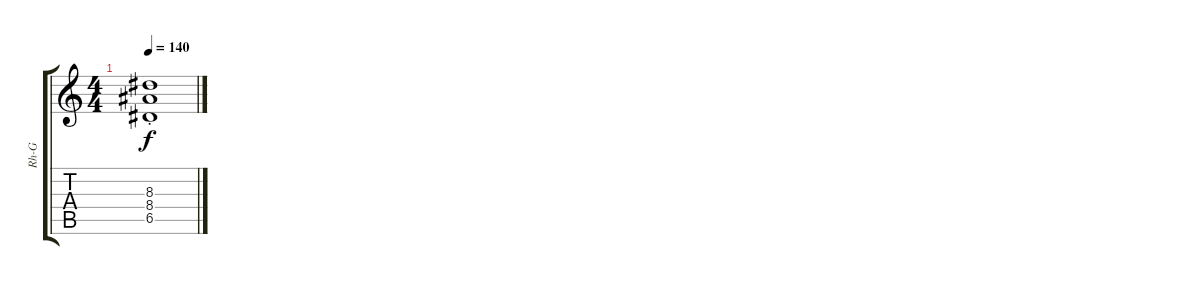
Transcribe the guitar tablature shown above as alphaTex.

\track ("Rh-G" "Rh-G") {instrument distortionguitar}
\staff {score tabs}
\tuning (E4 B3 G3 D3 A2 E2) {hide}
\ts (4 4)
\tempo 140
\clef g2
\ks c
(8.3{st} 8.4{st} 6.5{st}).1{dy f}
